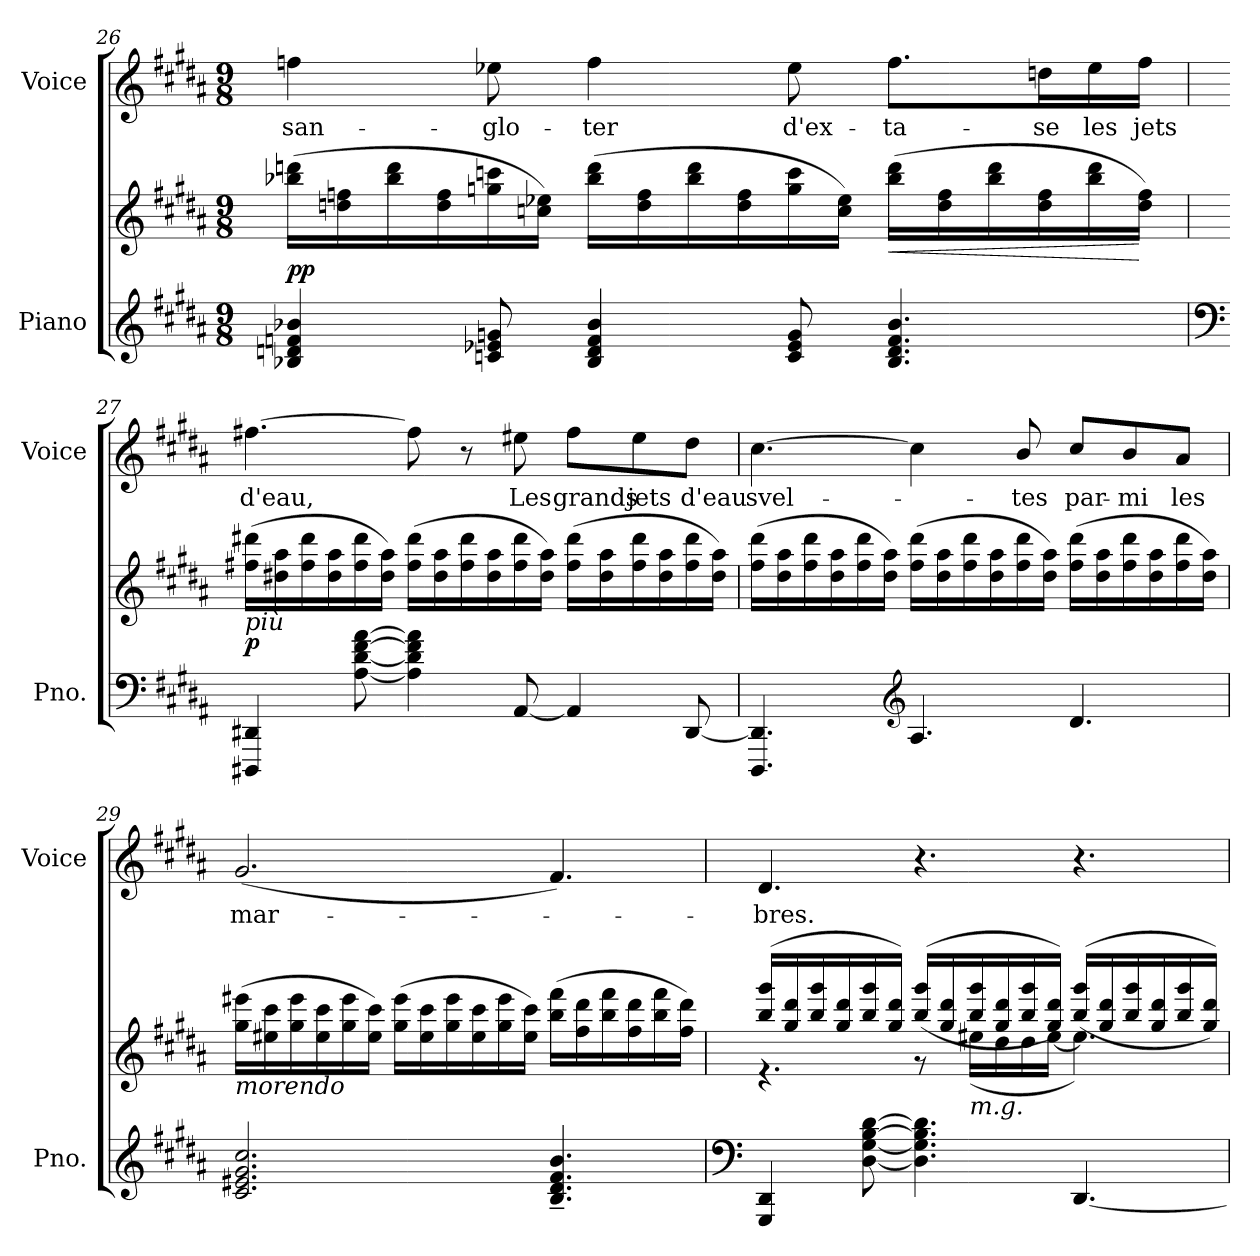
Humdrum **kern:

**kern	**kern	**dynam	**kern	**text
*part2	*part2	*part2	*part1	*part1
*staff3	*staff2	*staff2/3	*staff1	*staff1
*I"Piano	*	*	*I"Voice	*
*I'Pno.	*	*	*I'Voice	*
*clefG2	*clefG2	*	*clefG2	*
*k[f#c#g#d#a#]	*k[f#c#g#d#a#]	*	*k[f#c#g#d#a#]	*
*B:	*B:	*	*B:	*
*M9/8	*M9/8	*	*M9/8	*
=26	=26	=26	=26	=26
!	!	!	!	!LO:LY:b:color=#000000
4B-Xi/ 4dni 4fni 4b-Xi	(16bb-Xi\ 16dddniLL	pp	4ffni\	san-
.	16ddni\ 16ffni	.	.	.
.	16bb-i\ 16dddi	.	.	.
.	16ddi\ 16ffi	.	.	.
!	!	!	!	!LO:LY:b:color=#000000
8cni/ 8e-Xi 8gni	16ggni\ 16cccni	.	8ee-Xi\	-glo-
.	16ccni\ 16ee-XiJJ)	.	.	.
!	!	!	!	!LO:LY:b:color=#000000
4B-i/ 4di 4fi 4b-i	(16bb-i\ 16dddiLL	.	4ffi\	-ter
.	16ddi\ 16ffi	.	.	.
.	16bb-i\ 16dddi	.	.	.
.	16ddi\ 16ffi	.	.	.
!	!	!	!	!LO:LY:b:color=#000000
8ci/ 8e-i 8gi	16ggi\ 16ccci	.	8ee-i\	d'ex-
.	16cci\ 16ee-iJJ)	.	.	.
!	!	!LO:HP:b	!	!
!	!	!	!	!LO:LY:b:color=#000000
4.B-i/ 4.di 4.fi 4.b-i	(16bb-i\ 16dddiLL	<	8.ffi\L	-ta-
.	16ddi\ 16ffi	.	.	.
.	16bb-i\ 16dddi	.	.	.
!	!	!	!	!LO:LY:b:color=#000000
.	16ddi\ 16ffi	.	16ddni\L	-se
!	!	!	!	!LO:LY:b:color=#000000
.	16bb-i\ 16dddi	.	16ee-i\	les
!	!	!	!	!LO:LY:b:color=#000000
.	16ddi\ 16ffiJJ)	[	16ffi\JJ	jets
!!LO:LB:g=z
=27	=27	=27	=27	=27
*clefF4	*	*	*	*
!	!LO:TX:b:i:t=più	!	!	!
!	!	!	!	!LO:LY:b:color=#000000
4DDD#Xi/ 4DD#Xi	(16ff#Xi\ 16ddd#XiLL	p	[4.ff#Xi\	d'eau,
.	16dd#Xi\ 16aa#i	.	.	.
.	16ff#i\ 16ddd#i	.	.	.
.	16dd#i\ 16aa#i	.	.	.
[8A#i\ [8d#i [8f#i [8a#i	16ff#i\ 16ddd#i	.	.	.
.	16dd#i\ 16aa#iJJ)	.	.	.
4A#i\] 4d#i] 4f#i] 4a#i]	(16ff#i\ 16ddd#iLL	.	8ff#i\]	.
.	16dd#i\ 16aa#i	.	.	.
.	16ff#i\ 16ddd#i	.	8r	.
.	16dd#i\ 16aa#i	.	.	.
!	!	!	!	!LO:LY:b:color=#000000
[8AA#i/	16ff#i\ 16ddd#i	.	8ee#Xi\	Les
.	16dd#i\ 16aa#iJJ)	.	.	.
!	!	!	!	!LO:LY:b:color=#000000
4AA#i/]	(16ff#i\ 16ddd#iLL	.	8ff#i\L	grands
.	16dd#i\ 16aa#i	.	.	.
!	!	!	!	!LO:LY:b:color=#000000
.	16ff#i\ 16ddd#i	.	8ee#i\	jets
.	16dd#i\ 16aa#i	.	.	.
!	!	!	!	!LO:LY:b:color=#000000
[8DD#i/	16ff#i\ 16ddd#i	.	8dd#i\J	d'eau
.	16dd#i\ 16aa#iJJ)	.	.	.
=28	=28	=28	=28	=28
!	!	!	!	!LO:LY:b:color=#000000
4.DDD#i/ 4.DD#i]	(16ff#i\ 16ddd#iLL	.	[4.cc#i\	svel-
.	16dd#i\ 16aa#i	.	.	.
.	16ff#i\ 16ddd#i	.	.	.
.	16dd#i\ 16aa#i	.	.	.
.	16ff#i\ 16ddd#i	.	.	.
*clefG2	*	*	*	*
.	16dd#i\ 16aa#iJJ)	.	.	.
4.A#i/	(16ff#i\ 16ddd#iLL	.	4cc#i\]	.
.	16dd#i\ 16aa#i	.	.	.
.	16ff#i\ 16ddd#i	.	.	.
.	16dd#i\ 16aa#i	.	.	.
!	!	!	!	!LO:LY:b:color=#000000
.	16ff#i\ 16ddd#i	.	8bi/	-tes
.	16dd#i\ 16aa#iJJ)	.	.	.
!	!	!	!	!LO:LY:b:color=#000000
4.d#i/	(16ff#i\ 16ddd#iLL	.	8cc#i/L	par-
.	16dd#i\ 16aa#i	.	.	.
!	!	!	!	!LO:LY:b:color=#000000
.	16ff#i\ 16ddd#i	.	8bi/	-mi
.	16dd#i\ 16aa#i	.	.	.
!	!	!	!	!LO:LY:b:color=#000000
.	16ff#i\ 16ddd#i	.	8a#i/J	les
.	16dd#i\ 16aa#iJJ)	.	.	.
!!LO:LB:g=z
=29	=29	=29	=29	=29
!	!LO:TX:b:i:t=morendo	!	!	!
!	!	!	!	!LO:LY:b:color=#000000
2.c#i/ 2.e#Xi 2.g#i 2.cc#i	(16gg#i\ 16eee#XiLL	.	(2.g#i/	mar-
.	16ee#Xi\ 16ccc#i	.	.	.
.	16gg#i\ 16eee#i	.	.	.
.	16ee#i\ 16ccc#i	.	.	.
.	16gg#i\ 16eee#i	.	.	.
.	16ee#i\ 16ccc#iJJ)	.	.	.
.	(16gg#i\ 16eee#iLL	.	.	.
.	16ee#i\ 16ccc#i	.	.	.
.	16gg#i\ 16eee#i	.	.	.
.	16ee#i\ 16ccc#i	.	.	.
.	16gg#i\ 16eee#i	.	.	.
.	16ee#i\ 16ccc#iJJ)	.	.	.
4.Bi/~ 4.d#i~ 4.f#i~ 4.bi~	(16bbi\ 16fff#iLL	.	4.f#i/)	.
.	16ff#i\ 16ddd#i	.	.	.
.	16bbi\ 16fff#i	.	.	.
.	16ff#i\ 16ddd#i	.	.	.
.	16bbi\ 16fff#i	.	.	.
.	16ff#i\ 16ddd#iJJ)	.	.	.
=30	=30	=30	=30	=30
*clefF4	*	*	*	*
*	*^	*	*	*
!	!	!	!	!	!LO:LY:b:color=#000000
4GGG#i/ 4DD#i	(16bbi/ 16ggg#iLL	4.r	.	4.d#i/	-bres.
.	16gg#i/ 16ddd#i	.	.	.	.
.	16bbi/ 16ggg#i	.	.	.	.
.	16gg#i/ 16ddd#i	.	.	.	.
[8D#i\ [8G#i [8Bi [8d#i	16bbi/ 16ggg#i	.	.	.	.
.	16gg#i/ 16ddd#iJJ)	.	.	.	.
4.D#i\] 4.G#i] 4.Bi] 4.d#i]	((16bbi/ 16ggg#iLL	8r	.	4.r	.
.	16gg#i/ 16ddd#i	.	.	.	.
!	!LO:TX:b:i:t=m.g.	!	!	!	!
.	16bbi/ 16ggg#i	(16ee#Xi\LL	.	.	.
.	16gg#i/ 16ddd#i	16dd#i\	.	.	.
.	16bbi/ 16ggg#i	16dd#i\	.	.	.
.	16gg#i/ 16ddd#iJJ))	[16ee#i\JJ	.	.	.
[4.DD#i/	((16bbi/ 16ggg#iLL	4.ee#i\])	.	4.r	.
.	16gg#i/ 16ddd#i	.	.	.	.
.	16bbi/ 16ggg#i	.	.	.	.
.	16gg#i/ 16ddd#i	.	.	.	.
.	16bbi/ 16ggg#i	.	.	.	.
.	16gg#i/ 16ddd#iJJ))	.	.	.	.
*	*v	*v	*	*	*
=	=	=	=	=
*-	*-	*-	*-	*-
